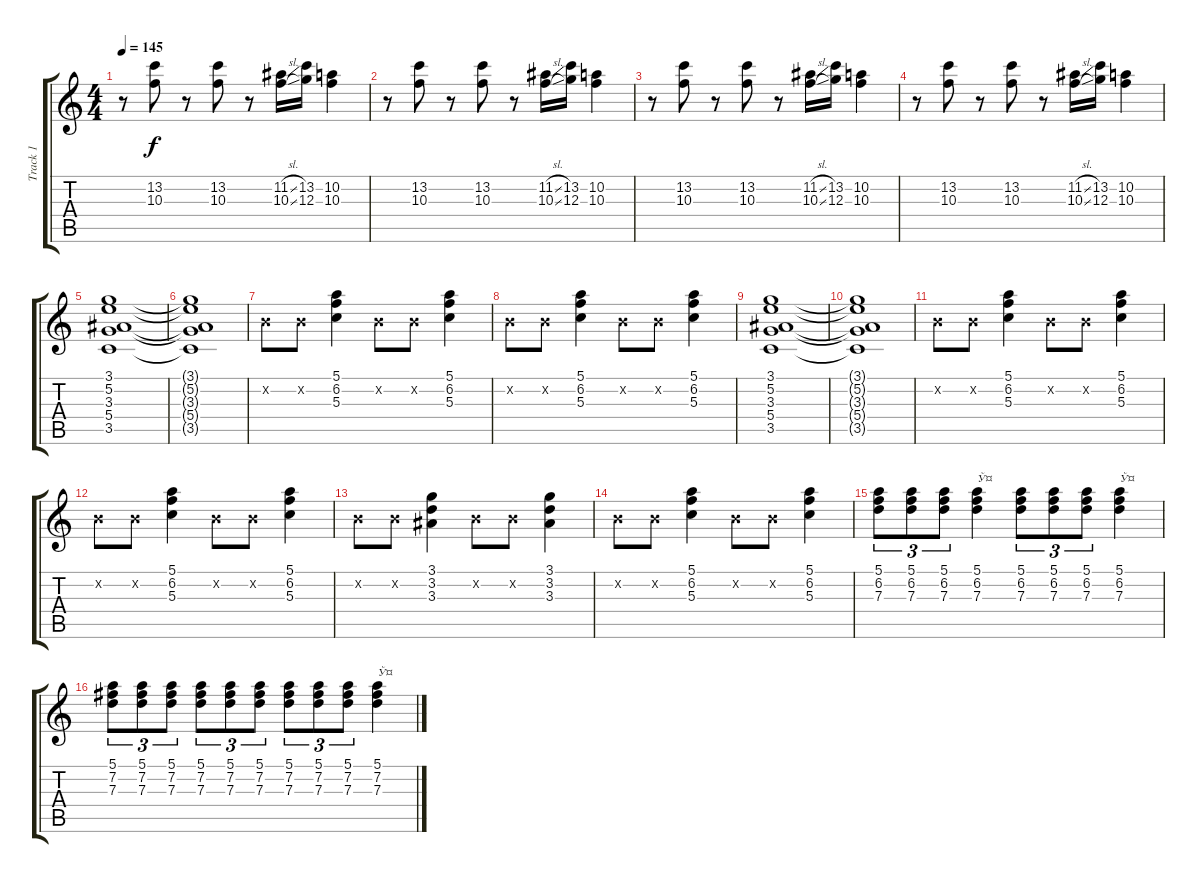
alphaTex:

\track ("Track 1" "Track 1") {instrument electricguitarclean}
\staff {score tabs}
\tuning (E4 B3 G3 D3 A2 E2) {hide}
\ts (4 4)
\tempo 145
\clef g2
\ks c
r.8{dy f} (13.2 10.3).8 r.8 (13.2 10.3).8 r.8 (11.2{sl} 10.3{sl}).16 (13.2 12.3).16 (10.2 10.3).4 |
r.8 (13.2 10.3).8 r.8 (13.2 10.3).8 r.8 (11.2{sl} 10.3{sl}).16 (13.2 12.3).16 (10.2 10.3).4 |
r.8 (13.2 10.3).8 r.8 (13.2 10.3).8 r.8 (11.2{sl} 10.3{sl}).16 (13.2 12.3).16 (10.2 10.3).4 |
r.8 (13.2 10.3).8 r.8 (13.2 10.3).8 r.8 (11.2{sl} 10.3{sl}).16 (13.2 12.3).16 (10.2 10.3).4 |
(3.1 5.2 3.3 5.4 3.5).1 |
(3.1{t} 5.2{t} 3.3{t} 5.4{t} 3.5{t}).1 |
0.2{x}.8 0.2{x}.8 (5.1 6.2 5.3).4 0.2{x}.8 0.2{x}.8 (5.1 6.2 5.3).4 |
0.2{x}.8 0.2{x}.8 (5.1 6.2 5.3).4 0.2{x}.8 0.2{x}.8 (5.1 6.2 5.3).4 |
(3.1 5.2 3.3 5.4 3.5).1 |
(3.1{t} 5.2{t} 3.3{t} 5.4{t} 3.5{t}).1 |
0.2{x}.8 0.2{x}.8 (5.1 6.2 5.3).4 0.2{x}.8 0.2{x}.8 (5.1 6.2 5.3).4 |
0.2{x}.8 0.2{x}.8 (5.1 6.2 5.3).4 0.2{x}.8 0.2{x}.8 (5.1 6.2 5.3).4 |
0.2{x}.8 0.2{x}.8 (3.1 3.2 3.3).4 0.2{x}.8 0.2{x}.8 (3.1 3.2 3.3).4 |
0.2{x}.8 0.2{x}.8 (5.1 6.2 5.3).4 0.2{x}.8 0.2{x}.8 (5.1 6.2 5.3).4 |
(5.1 6.2 7.3).8{tu (3 2)} (5.1 6.2 7.3).8{tu (3 2)} (5.1 6.2 7.3).8{tu (3 2)} (5.1 6.2 7.3).4{txt "Ў¤"} (5.1 6.2 7.3).8{tu (3 2)} (5.1 6.2 7.3).8{tu (3 2)} (5.1 6.2 7.3).8{tu (3 2)} (5.1 6.2 7.3).4{txt "Ў¤"} |
(5.1 7.2 7.3).8{tu (3 2)} (5.1 7.2 7.3).8{tu (3 2)} (5.1 7.2 7.3).8{tu (3 2)} (5.1 7.2 7.3).8{tu (3 2)} (5.1 7.2 7.3).8{tu (3 2)} (5.1 7.2 7.3).8{tu (3 2)} (5.1 7.2 7.3).8{tu (3 2)} (5.1 7.2 7.3).8{tu (3 2)} (5.1 7.2 7.3).8{tu (3 2)} (5.1 7.2 7.3).4{txt "Ў¤"}
